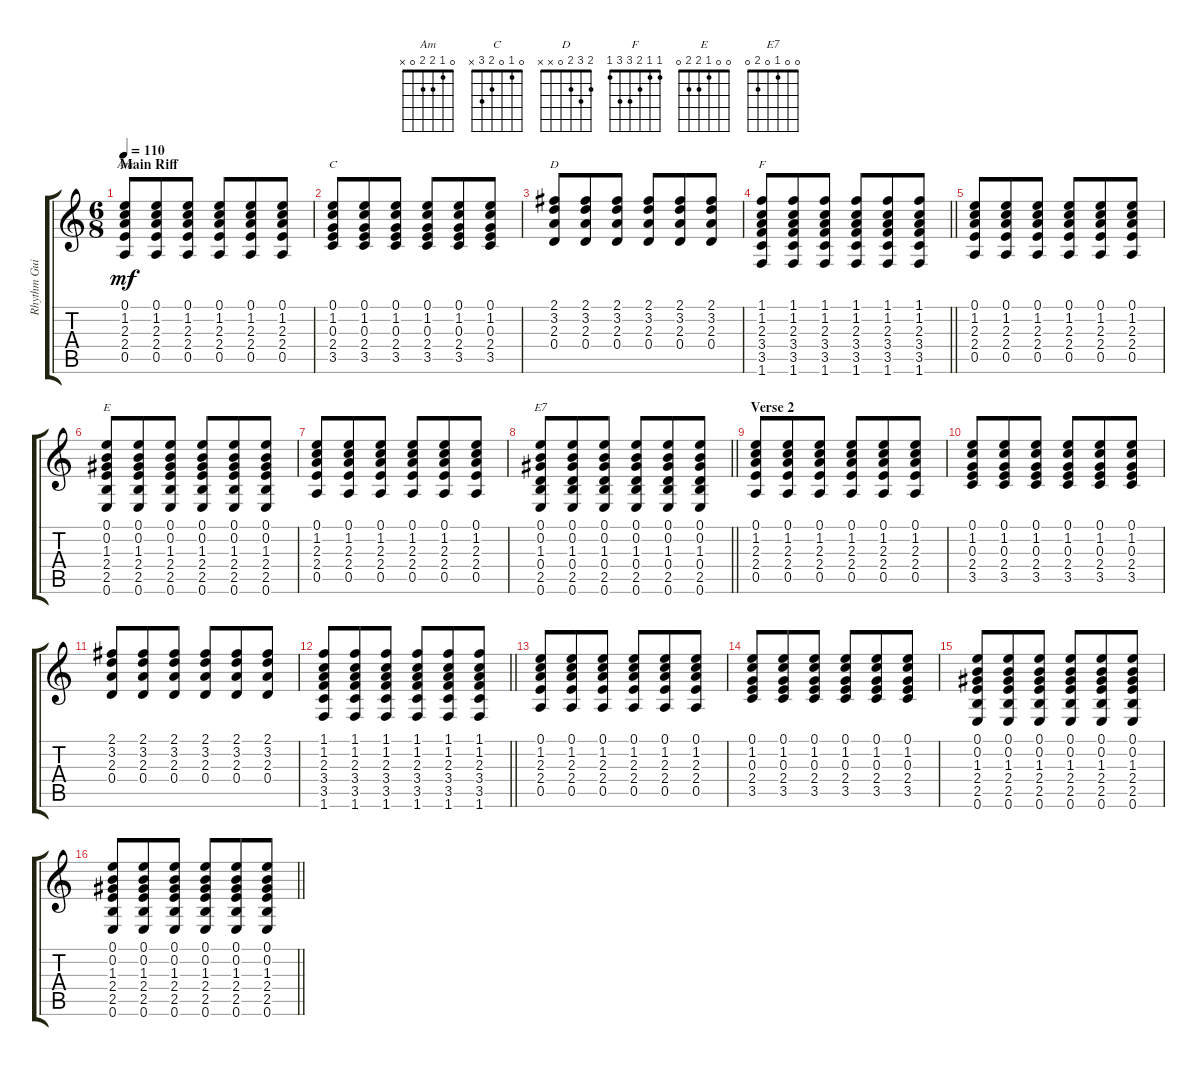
\track ("Rhythm Guitar" "Rhythm Gui") {instrument distortionguitar}
\staff {score tabs}
\tuning (E4 B3 G3 D3 A2 E2) {hide}
\chord ("Am" 0 1 2 2 0 x)
\chord ("C" 0 1 0 2 3 x)
\chord ("D" 2 3 2 0 x x)
\chord ("F" 1 1 2 3 3 1)
\chord ("E" 0 0 1 2 2 0)
\chord ("E7" 0 0 1 0 2 0)
\ts (6 8)
\section ("" "Main Riff")
\tempo 110
\clef g2
\ks c
(0.1 1.2 2.3 2.4 0.5).8{ch "Am" dy mf instrument distortionguitar} (0.1 1.2 2.3 2.4 0.5).8 (0.1 1.2 2.3 2.4 0.5).8 (0.1 1.2 2.3 2.4 0.5).8 (0.1 1.2 2.3 2.4 0.5).8 (0.1 1.2 2.3 2.4 0.5).8 |
(0.1 1.2 0.3 2.4 3.5).8{ch "C"} (0.1 1.2 0.3 2.4 3.5).8 (0.1 1.2 0.3 2.4 3.5).8 (0.1 1.2 0.3 2.4 3.5).8 (0.1 1.2 0.3 2.4 3.5).8 (0.1 1.2 0.3 2.4 3.5).8 |
(2.1 3.2 2.3 0.4).8{ch "D"} (2.1 3.2 2.3 0.4).8 (2.1 3.2 2.3 0.4).8 (2.1 3.2 2.3 0.4).8 (2.1 3.2 2.3 0.4).8 (2.1 3.2 2.3 0.4).8 |
\barLineRight lightlight
(1.1 1.2 2.3 3.4 3.5 1.6).8{ch "F"} (1.1 1.2 2.3 3.4 3.5 1.6).8 (1.1 1.2 2.3 3.4 3.5 1.6).8 (1.1 1.2 2.3 3.4 3.5 1.6).8 (1.1 1.2 2.3 3.4 3.5 1.6).8 (1.1 1.2 2.3 3.4 3.5 1.6).8 |
\section ("" "")
(0.1 1.2 2.3 2.4 0.5).8 (0.1 1.2 2.3 2.4 0.5).8 (0.1 1.2 2.3 2.4 0.5).8 (0.1 1.2 2.3 2.4 0.5).8 (0.1 1.2 2.3 2.4 0.5).8 (0.1 1.2 2.3 2.4 0.5).8 |
(0.1 0.2 1.3 2.4 2.5 0.6).8{ch "E"} (0.1 0.2 1.3 2.4 2.5 0.6).8 (0.1 0.2 1.3 2.4 2.5 0.6).8 (0.1 0.2 1.3 2.4 2.5 0.6).8 (0.1 0.2 1.3 2.4 2.5 0.6).8 (0.1 0.2 1.3 2.4 2.5 0.6).8 |
(0.1 1.2 2.3 2.4 0.5).8 (0.1 1.2 2.3 2.4 0.5).8 (0.1 1.2 2.3 2.4 0.5).8 (0.1 1.2 2.3 2.4 0.5).8 (0.1 1.2 2.3 2.4 0.5).8 (0.1 1.2 2.3 2.4 0.5).8 |
\barLineRight lightlight
(0.1 0.2 1.3 0.4 2.5 0.6).8{ch "E7"} (0.1 0.2 1.3 0.4 2.5 0.6).8 (0.1 0.2 1.3 0.4 2.5 0.6).8 (0.1 0.2 1.3 0.4 2.5 0.6).8 (0.1 0.2 1.3 0.4 2.5 0.6).8 (0.1 0.2 1.3 0.4 2.5 0.6).8 |
\section ("" "Verse 2")
(0.1 1.2 2.3 2.4 0.5).8{instrument electricguitarclean} (0.1 1.2 2.3 2.4 0.5).8 (0.1 1.2 2.3 2.4 0.5).8 (0.1 1.2 2.3 2.4 0.5).8 (0.1 1.2 2.3 2.4 0.5).8 (0.1 1.2 2.3 2.4 0.5).8 |
(0.1 1.2 0.3 2.4 3.5).8 (0.1 1.2 0.3 2.4 3.5).8 (0.1 1.2 0.3 2.4 3.5).8 (0.1 1.2 0.3 2.4 3.5).8 (0.1 1.2 0.3 2.4 3.5).8 (0.1 1.2 0.3 2.4 3.5).8 |
(2.1 3.2 2.3 0.4).8 (2.1 3.2 2.3 0.4).8 (2.1 3.2 2.3 0.4).8 (2.1 3.2 2.3 0.4).8 (2.1 3.2 2.3 0.4).8 (2.1 3.2 2.3 0.4).8 |
\barLineRight lightlight
(1.1 1.2 2.3 3.4 3.5 1.6).8 (1.1 1.2 2.3 3.4 3.5 1.6).8 (1.1 1.2 2.3 3.4 3.5 1.6).8 (1.1 1.2 2.3 3.4 3.5 1.6).8 (1.1 1.2 2.3 3.4 3.5 1.6).8 (1.1 1.2 2.3 3.4 3.5 1.6).8 |
\section ("" "")
(0.1 1.2 2.3 2.4 0.5).8 (0.1 1.2 2.3 2.4 0.5).8 (0.1 1.2 2.3 2.4 0.5).8 (0.1 1.2 2.3 2.4 0.5).8 (0.1 1.2 2.3 2.4 0.5).8 (0.1 1.2 2.3 2.4 0.5).8 |
(0.1 1.2 0.3 2.4 3.5).8 (0.1 1.2 0.3 2.4 3.5).8 (0.1 1.2 0.3 2.4 3.5).8 (0.1 1.2 0.3 2.4 3.5).8 (0.1 1.2 0.3 2.4 3.5).8 (0.1 1.2 0.3 2.4 3.5).8 |
(0.1 0.2 1.3 2.4 2.5 0.6).8 (0.1 0.2 1.3 2.4 2.5 0.6).8 (0.1 0.2 1.3 2.4 2.5 0.6).8 (0.1 0.2 1.3 2.4 2.5 0.6).8 (0.1 0.2 1.3 2.4 2.5 0.6).8 (0.1 0.2 1.3 2.4 2.5 0.6).8 |
\barLineRight lightlight
(0.1 0.2 1.3 2.4 2.5 0.6).8 (0.1 0.2 1.3 2.4 2.5 0.6).8 (0.1 0.2 1.3 2.4 2.5 0.6).8 (0.1 0.2 1.3 2.4 2.5 0.6).8 (0.1 0.2 1.3 2.4 2.5 0.6).8 (0.1 0.2 1.3 2.4 2.5 0.6).8
